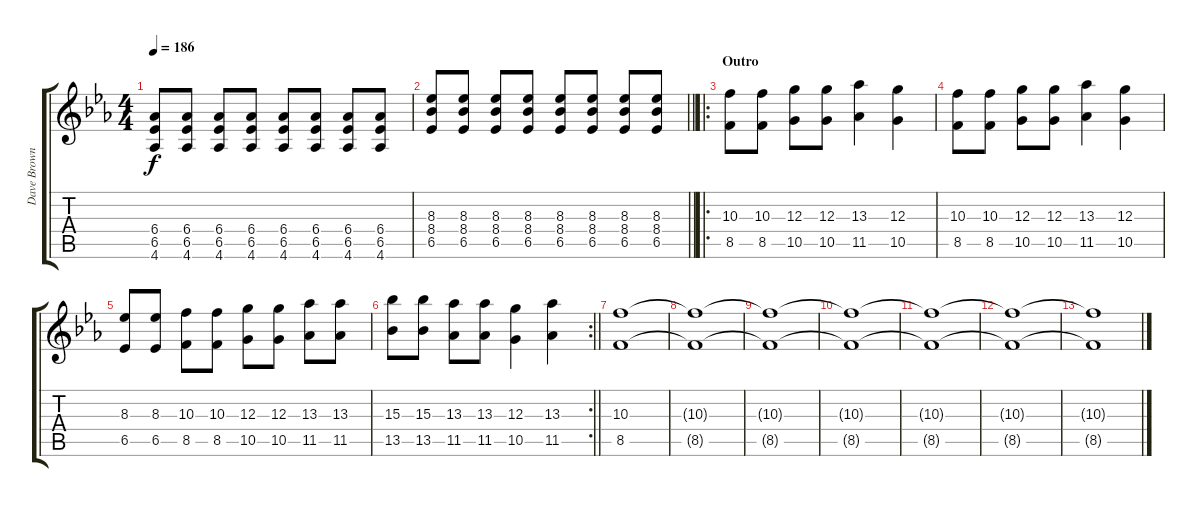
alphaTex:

\track ("Dave Brownsound (Lead)" "Dave Brown") {instrument distortionguitar}
\staff {score tabs}
\tuning (E4 B3 G3 D3 A2 E2) {hide}
\ts (4 4)
\tempo 186
\clef g2
\ks eb
(6.4 6.5 4.6).8{dy f} (6.4 6.5 4.6).8 (6.4 6.5 4.6).8 (6.4 6.5 4.6).8 (6.4 6.5 4.6).8 (6.4 6.5 4.6).8 (6.4 6.5 4.6).8 (6.4 6.5 4.6).8 |
\barLineRight lightlight
(8.3 8.4 6.5).8 (8.3 8.4 6.5).8 (8.3 8.4 6.5).8 (8.3 8.4 6.5).8 (8.3 8.4 6.5).8 (8.3 8.4 6.5).8 (8.3 8.4 6.5).8 (8.3 8.4 6.5).8 |
\ro
\section ("" "Outro")
(10.3 8.5).8 (10.3 8.5).8 (12.3 10.5).8 (12.3 10.5).8 (13.3 11.5).4 (12.3 10.5).4 |
(10.3 8.5).8 (10.3 8.5).8 (12.3 10.5).8 (12.3 10.5).8 (13.3 11.5).4 (12.3 10.5).4 |
(8.3 6.5).8 (8.3 6.5).8 (10.3 8.5).8 (10.3 8.5).8 (12.3 10.5).8 (12.3 10.5).8 (13.3 11.5).8 (13.3 11.5).8 |
\rc 2
\barLineRight lightlight
(15.3 13.5).8 (15.3 13.5).8 (13.3 11.5).8 (13.3 11.5).8 (12.3 10.5).4 (13.3 11.5).4 |
(10.3 8.5).1 |
(10.3{t} 8.5{t}).1 |
(10.3{t} 8.5{t}).1 |
(10.3{t} 8.5{t}).1 |
(10.3{t} 8.5{t}).1 |
(10.3{t} 8.5{t}).1 |
(10.3{t} 8.5{t}).1
